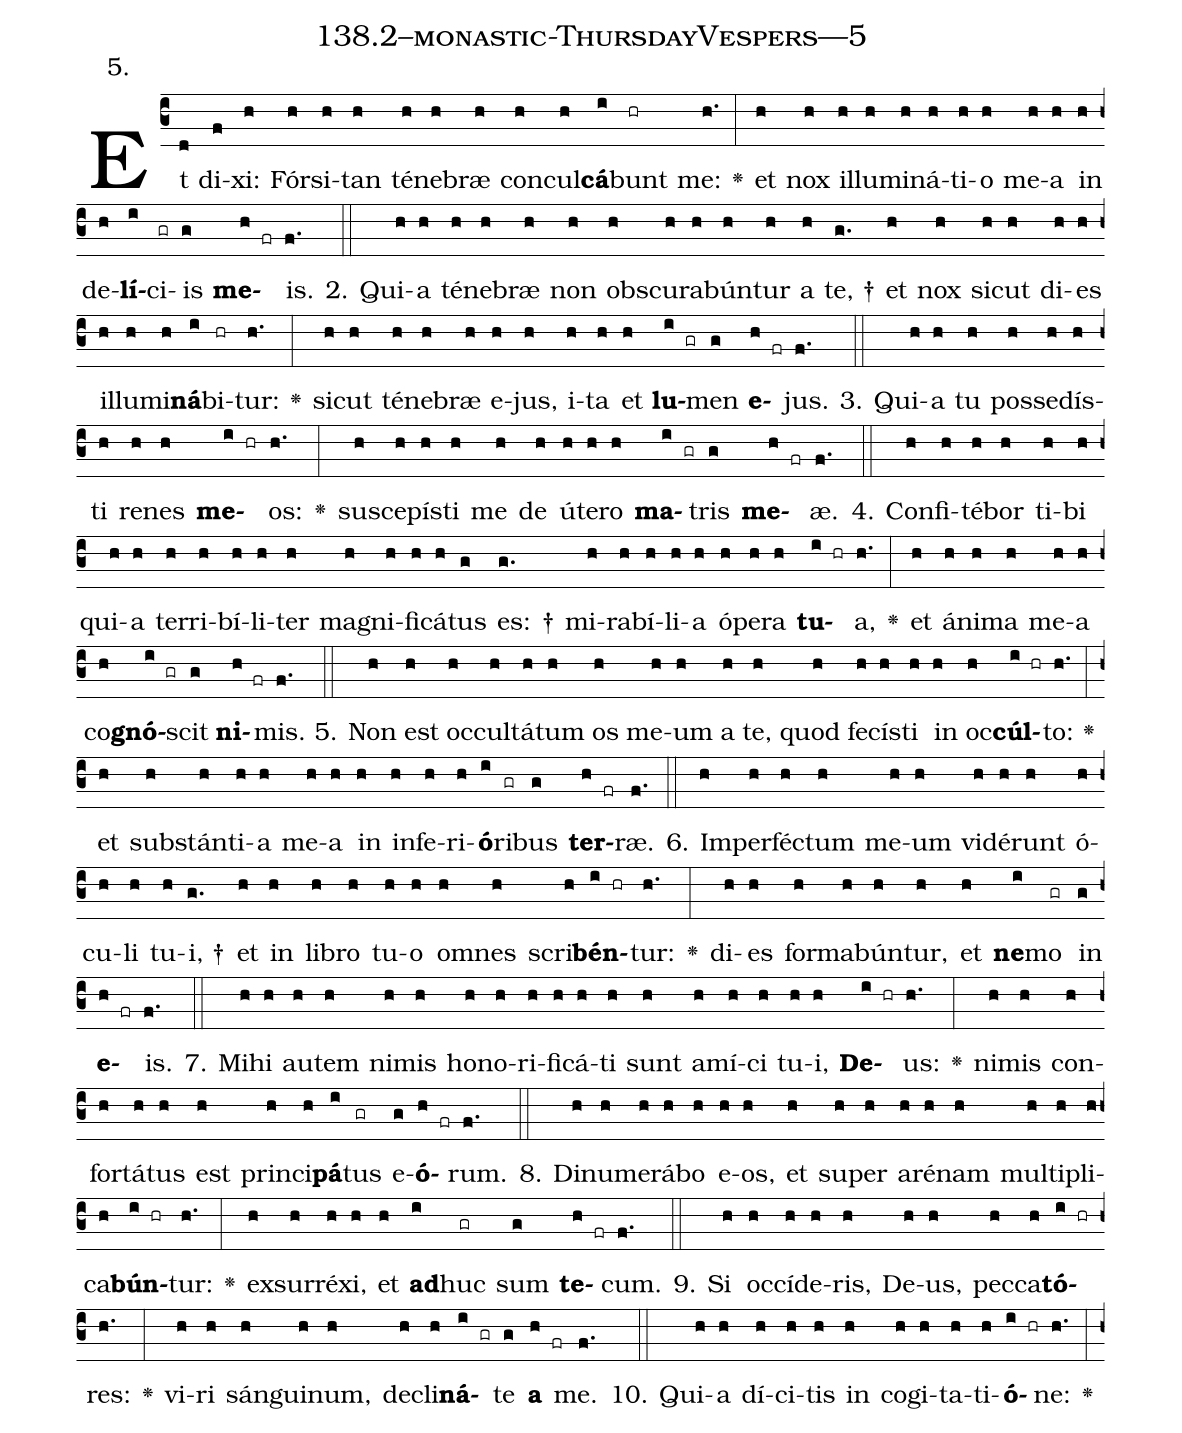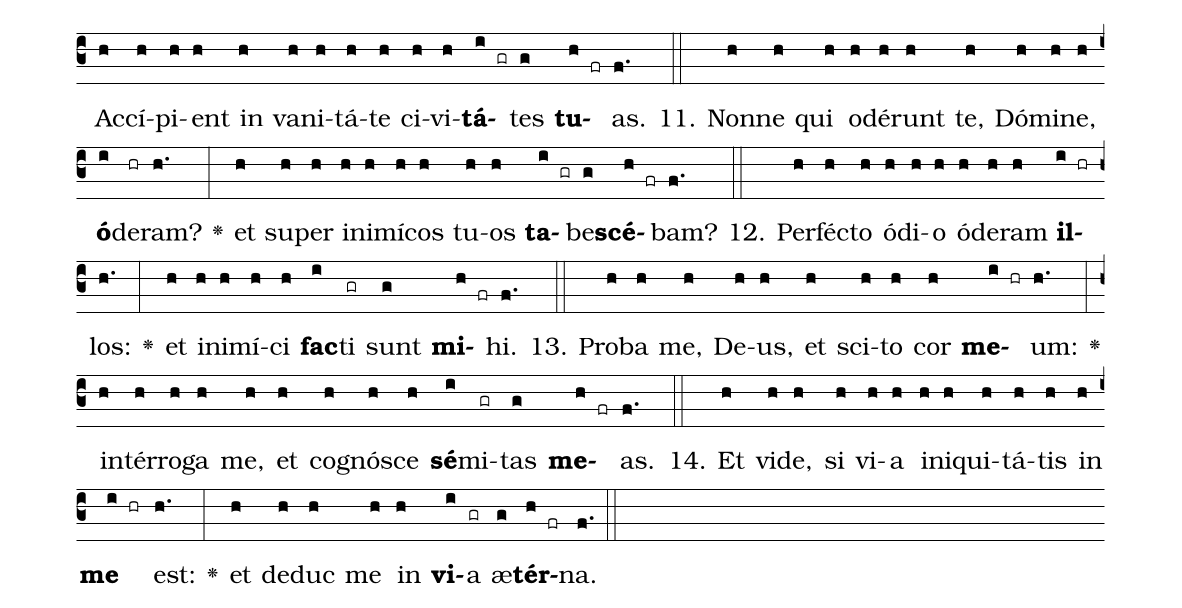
name: 138.2--monastic-ThursdayVespers---5;
annotation: 5.;
%%
(c3)Et(d) di(f)xi:(h) Fór(h)si(h)tan(h) té(h)ne(h)bræ(h) con(h)cul(h)<b>cá</b>(i)bunt(hr) me:(h.) <v>\greheightstar</v>(:) et(h) nox(h) il(h)lu(h)mi(h)ná(h)ti(h)o(h) me(h)a(h) in(h) de(h)<b>lí</b>(i)ci(gr)is(g) <b>me</b>(h fr)is.(f.) (::)
2. Qui(h)a(h) té(h)ne(h)bræ(h) non(h) obs(h)cu(h)ra(h)bún(h)tur(h) a(h) te, †(g.) et(h) nox(h) sic(h)ut(h) di(h)es(h) il(h)lu(h)mi(h)<b>ná</b>(i)bi(hr)tur:(h.) <v>\greheightstar</v>(:) sic(h)ut(h) té(h)ne(h)bræ(h) e(h)jus,(h) i(h)ta(h) et(h) <b>lu</b>(i gr)men(g) <b>e</b>(h fr)jus.(f.) (::)
3. Qui(h)a(h) tu(h) pos(h)se(h)dís(h)ti(h) re(h)nes(h) <b>me</b>(i hr)os:(h.) <v>\greheightstar</v>(:) su(h)sce(h)pís(h)ti(h) me(h) de(h) ú(h)te(h)ro(h) <b>ma</b>(i gr)tris(g) <b>me</b>(h fr)æ.(f.) (::)
4. Con(h)fi(h)té(h)bor(h) ti(h)bi(h) qui(h)a(h) ter(h)ri(h)bí(h)li(h)ter(h) ma(h)gni(h)fi(h)cá(h)tus(g) es: †(g.) mi(h)ra(h)bí(h)li(h)a(h) ó(h)pe(h)ra(h) <b>tu</b>(i hr)a,(h.) <v>\greheightstar</v>(:) et(h) á(h)ni(h)ma(h) me(h)a(h) co(h)<b>gnó</b>(i gr)scit(g) <b>ni</b>(h fr)mis.(f.) (::)
5. Non(h) est(h) oc(h)cul(h)tá(h)tum(h) os(h) me(h)um(h) a(h) te,(h) quod(h) fe(h)cís(h)ti(h) in(h) oc(h)<b>cúl</b>(i hr)to:(h.) <v>\greheightstar</v>(:) et(h) sub(h)stán(h)ti(h)a(h) me(h)a(h) in(h) in(h)fe(h)ri(h)<b>ó</b>(i)ri(gr)bus(g) <b>ter</b>(h fr)ræ.(f.) (::)
6. Im(h)per(h)féc(h)tum(h) me(h)um(h) vi(h)dé(h)runt(h) ó(h)cu(h)li(h) tu(h)i, †(g.) et(h) in(h) li(h)bro(h) tu(h)o(h) om(h)nes(h) scri(h)<b>bén</b>(i hr)tur:(h.) <v>\greheightstar</v>(:) di(h)es(h) for(h)ma(h)bún(h)tur,(h) et(h) <b>ne</b>(i)mo(gr) in(g) <b>e</b>(h fr)is.(f.) (::)
7. Mi(h)hi(h) au(h)tem(h) ni(h)mis(h) ho(h)no(h)ri(h)fi(h)cá(h)ti(h) sunt(h) a(h)mí(h)ci(h) tu(h)i,(h) <b>De</b>(i hr)us:(h.) <v>\greheightstar</v>(:) ni(h)mis(h) con(h)for(h)tá(h)tus(h) est(h) prin(h)ci(h)<b>pá</b>(i)tus(gr) e(g)<b>ó</b>(h fr)rum.(f.) (::)
8. Di(h)nu(h)me(h)rá(h)bo(h) e(h)os,(h) et(h) su(h)per(h) a(h)ré(h)nam(h) mul(h)ti(h)pli(h)ca(h)<b>bún</b>(i hr)tur:(h.) <v>\greheightstar</v>(:) ex(h)sur(h)ré(h)xi,(h) et(h) <b>ad</b>(i)huc(gr) sum(g) <b>te</b>(h fr)cum.(f.) (::)
9. Si(h) oc(h)cí(h)de(h)ris,(h) De(h)us,(h) pec(h)ca(h)<b>tó</b>(i hr)res:(h.) <v>\greheightstar</v>(:) vi(h)ri(h) sán(h)gui(h)num,(h) de(h)cli(h)<b>ná</b>(i gr)te(g) <b>a</b>(h fr) me.(f.) (::)
10. Qui(h)a(h) dí(h)ci(h)tis(h) in(h) co(h)gi(h)ta(h)ti(h)<b>ó</b>(i hr)ne:(h.) <v>\greheightstar</v>(:) Ac(h)cí(h)pi(h)ent(h) in(h) va(h)ni(h)tá(h)te(h) ci(h)vi(h)<b>tá</b>(i gr)tes(g) <b>tu</b>(h fr)as.(f.) (::)
11. Non(h)ne(h) qui(h) o(h)dé(h)runt(h) te,(h) Dó(h)mi(h)ne,(h) <b>ó</b>(i)de(hr)ram?(h.) <v>\greheightstar</v>(:) et(h) su(h)per(h) in(h)i(h)mí(h)cos(h) tu(h)os(h) <b>ta</b>(i gr)be(g)<b>scé</b>(h fr)bam?(f.) (::)
12. Per(h)féc(h)to(h) ó(h)di(h)o(h) ó(h)de(h)ram(h) <b>il</b>(i hr)los:(h.) <v>\greheightstar</v>(:) et(h) in(h)i(h)mí(h)ci(h) <b>fac</b>(i)ti(gr) sunt(g) <b>mi</b>(h fr)hi.(f.) (::)
13. Pro(h)ba(h) me,(h) De(h)us,(h) et(h) sci(h)to(h) cor(h) <b>me</b>(i hr)um:(h.) <v>\greheightstar</v>(:) in(h)tér(h)ro(h)ga(h) me,(h) et(h) co(h)gnó(h)sce(h) <b>sé</b>(i)mi(gr)tas(g) <b>me</b>(h fr)as.(f.) (::)
14. Et(h) vi(h)de,(h) si(h) vi(h)a(h) in(h)i(h)qui(h)tá(h)tis(h) in(h) <b>me</b>(i hr) est:(h.) <v>\greheightstar</v>(:) et(h) de(h)duc(h) me(h) in(h) <b>vi</b>(i)a(gr) æ(g)<b>tér</b>(h fr)na.(f.) (::)
